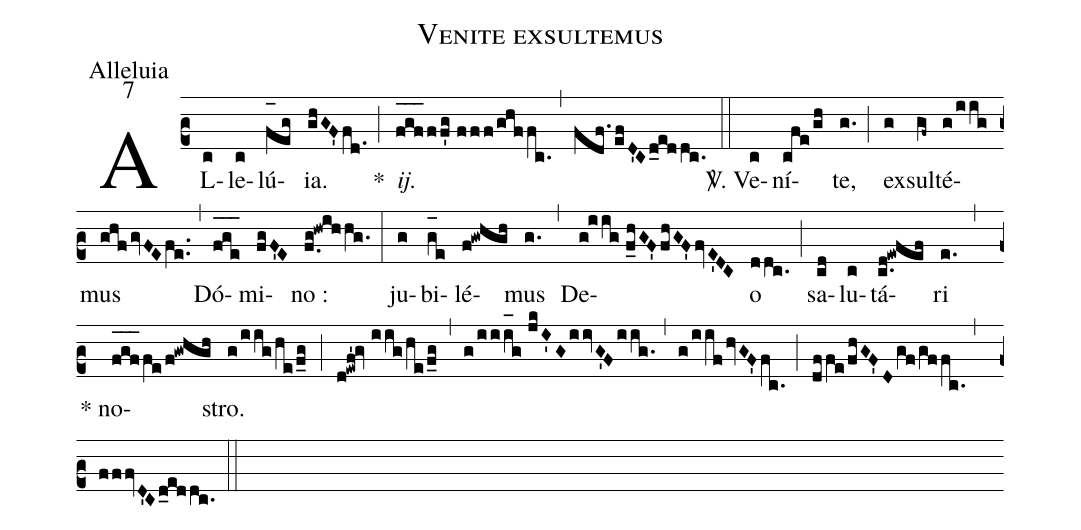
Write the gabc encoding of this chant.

name:Venite exsultemus;
office-part:Alleluia;
mode:7;
%%
(c2) AL(c)le(c)lú([oh:h{]f_eg){ia}.(ghGF'fd.) <clear>*(;) <i>ij.</i>(fgf___[oh}]ff'g//fff/ghffc.) (,) (fdf./efD'Cd_eddc.) (::) <sp>V/</sp>. Ve(c)ní(cfe/gh)te,(g.) (;) ex(g)sul(gf~)té(g/iig)mus(ghfgvFEfe..) (,) Dó(f_[oh:h]g_[oh:h]e_[oh:h])mi(fgF'E)no :(f.g!hwihhg.) (:) <nlba>ju(g)bi(g_[oh:h]e)lé(f!gwhgh)mus</nlba>(g.) (,) De(g!iig//f_hGF'fhGF'fvE'DC)o(ddc.) (;) sa(cd)lu(c)tá(c.d!ewfef)ri(e.) (,) * no(f_[oh:h]g_[oh:h]f_[oh:h]fe/!f!gwhgh)stro.(g/iig/he/f_g) (;) (d!ewf'!gv//iig/he/f_g) (,) (g/iii_[oh:h]g//jkI'GiivG'Fiig.) (,) (g/iifhvGF'fc.) (;) (dffe/fhGF'Dgf/gffc.) (,) (fffvD'Cd_eddc.) (::)
